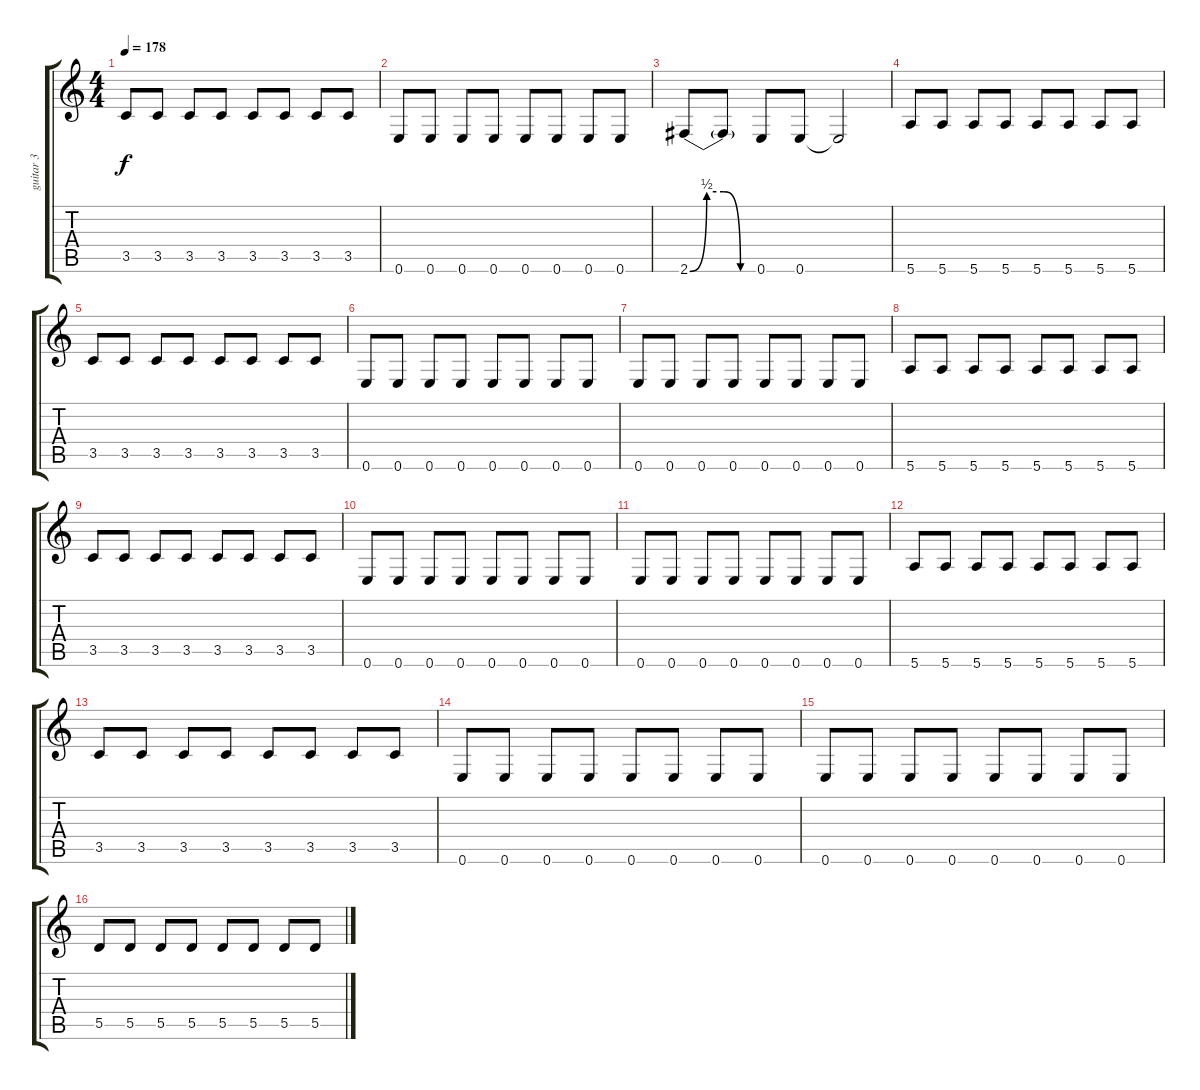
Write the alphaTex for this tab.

\track ("guitar 3" "guitar 3") {instrument electricbassfinger}
\staff {score tabs}
\tuning (E4 B3 G3 D3 A2 E2) {hide}
\ts (4 4)
\tempo 178
\clef g2
\ks c
3.5.8{dy f} 3.5.8 3.5.8 3.5.8 3.5.8 3.5.8 3.5.8 3.5.8 |
0.6.8 0.6.8 0.6.8 0.6.8 0.6.8 0.6.8 0.6.8 0.6.8 |
2.6{be (custom 0 0 15 2 30 2 45 0 60 0)}.8 2.6{t}.8 0.6.8 0.6.8 0.6{t}.2 |
5.6.8 5.6.8 5.6.8 5.6.8 5.6.8 5.6.8 5.6.8 5.6.8 |
3.5.8 3.5.8 3.5.8 3.5.8 3.5.8 3.5.8 3.5.8 3.5.8 |
0.6.8 0.6.8 0.6.8 0.6.8 0.6.8 0.6.8 0.6.8 0.6.8 |
0.6.8 0.6.8 0.6.8 0.6.8 0.6.8 0.6.8 0.6.8 0.6.8 |
5.6.8 5.6.8 5.6.8 5.6.8 5.6.8 5.6.8 5.6.8 5.6.8 |
3.5.8 3.5.8 3.5.8 3.5.8 3.5.8 3.5.8 3.5.8 3.5.8 |
0.6.8 0.6.8 0.6.8 0.6.8 0.6.8 0.6.8 0.6.8 0.6.8 |
0.6.8 0.6.8 0.6.8 0.6.8 0.6.8 0.6.8 0.6.8 0.6.8 |
5.6.8 5.6.8 5.6.8 5.6.8 5.6.8 5.6.8 5.6.8 5.6.8 |
3.5.8 3.5.8 3.5.8 3.5.8 3.5.8 3.5.8 3.5.8 3.5.8 |
0.6.8 0.6.8 0.6.8 0.6.8 0.6.8 0.6.8 0.6.8 0.6.8 |
0.6.8 0.6.8 0.6.8 0.6.8 0.6.8 0.6.8 0.6.8 0.6.8 |
5.5.8 5.5.8 5.5.8 5.5.8 5.5.8 5.5.8 5.5.8 5.5.8
